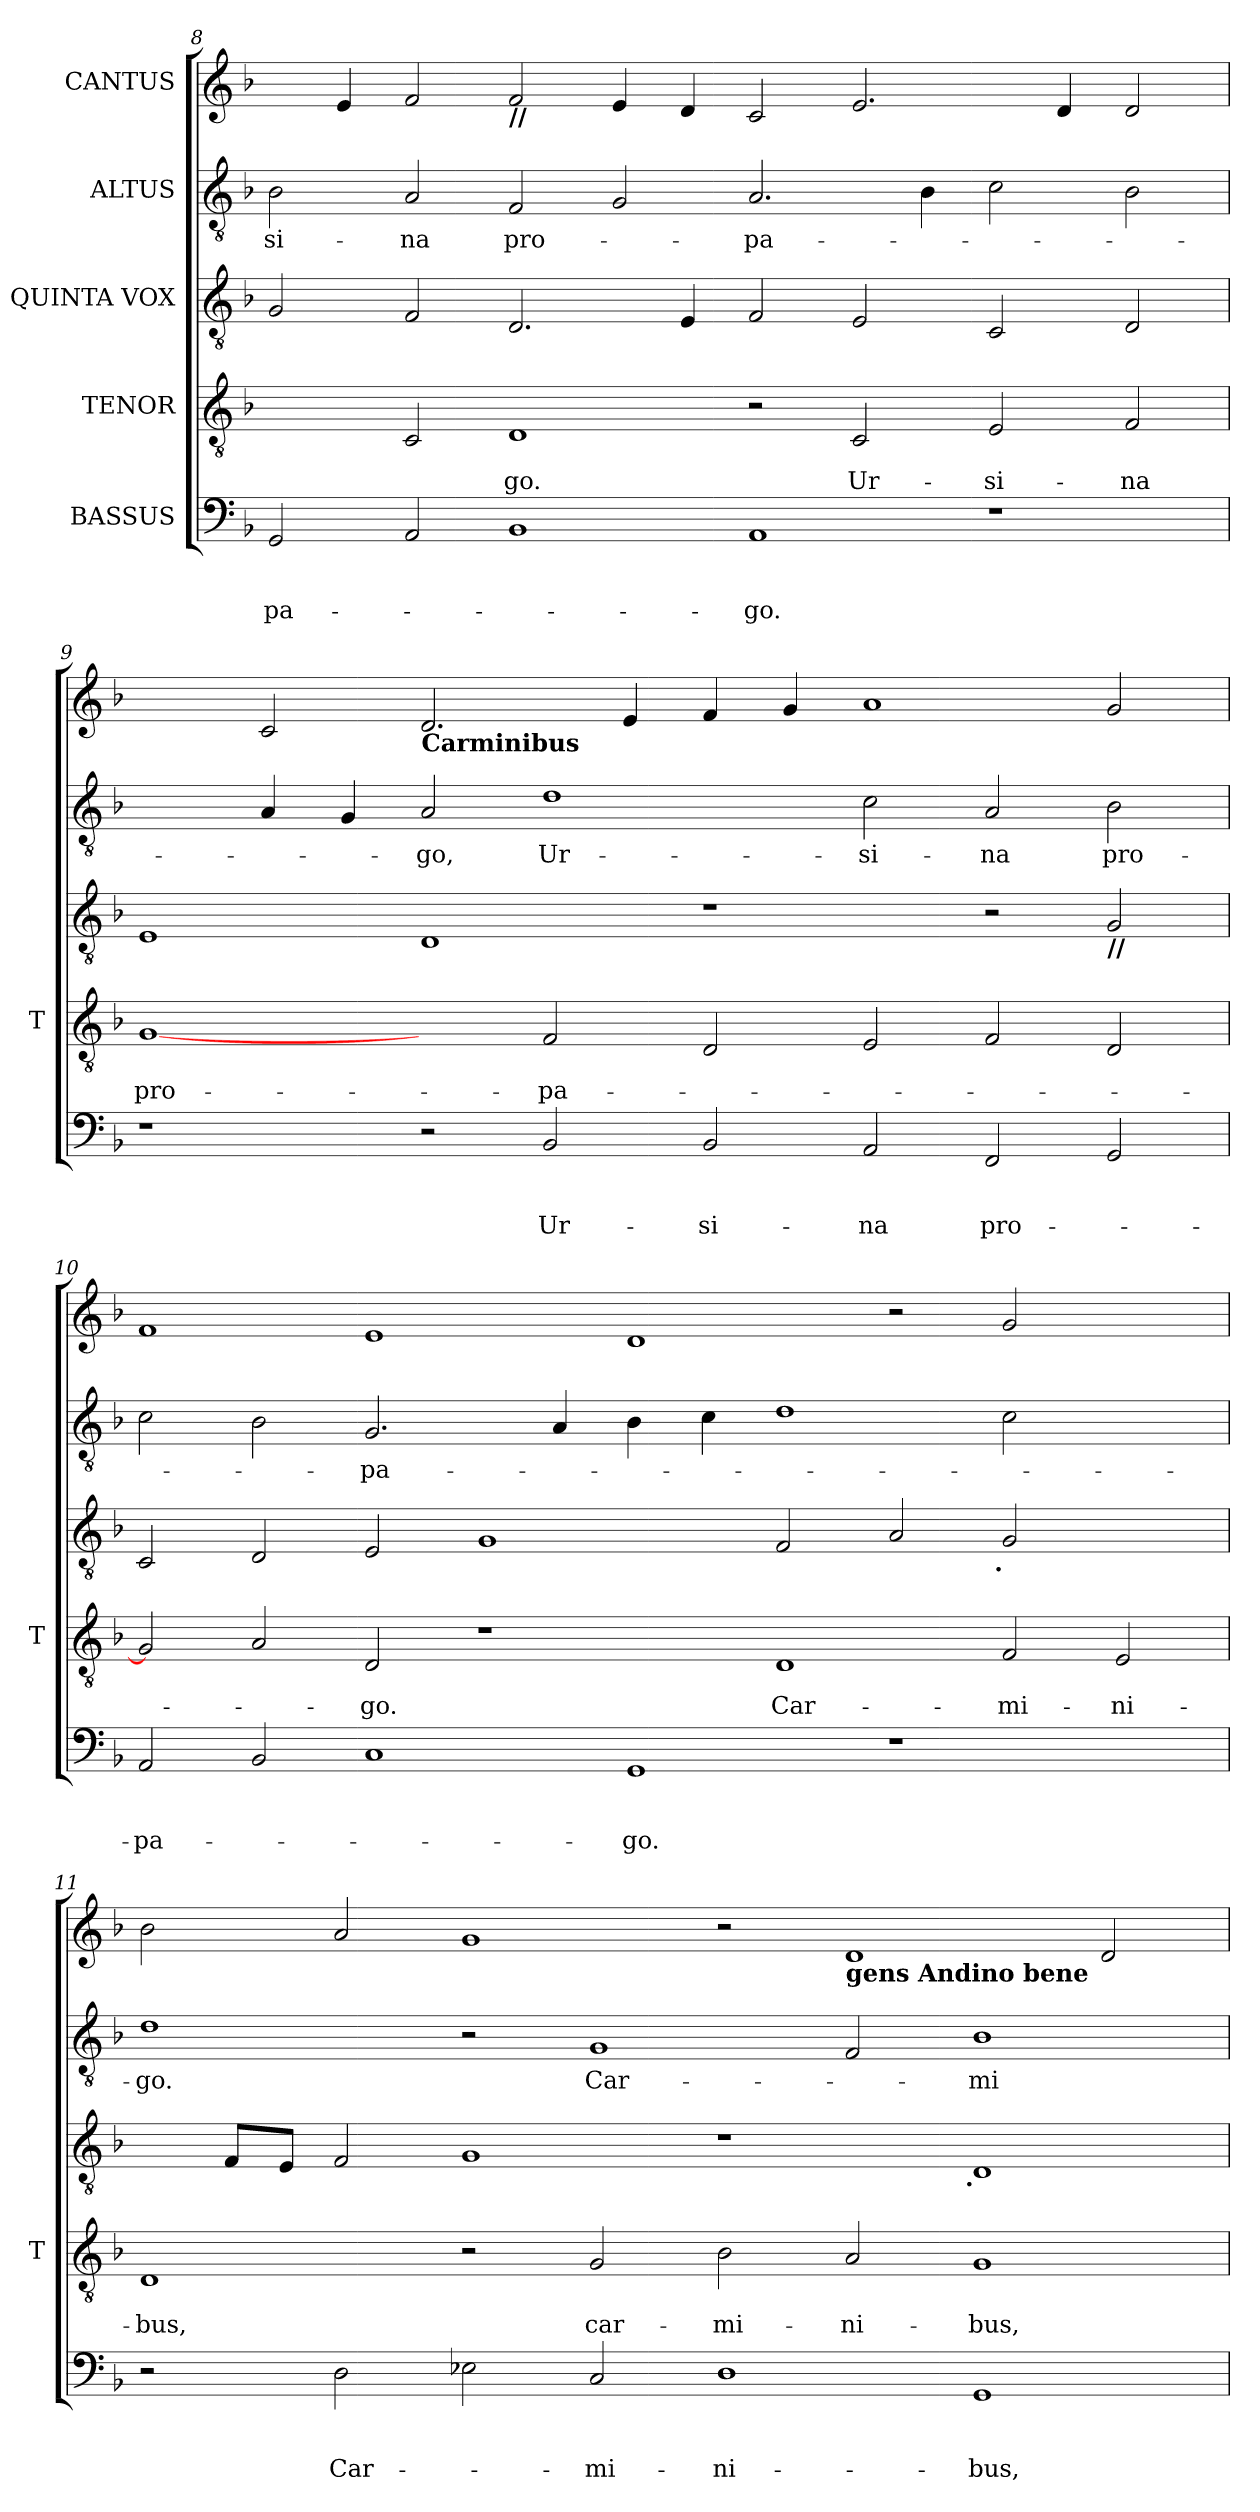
**kern	**text	**text	**text	**kern	**text	**text	**kern	**kern	**text	**kern
*part5	*part5	*part5	*part5	*part4	*part4	*part4	*part3	*part2	*part2	*part1
*staff5	*staff5	*staff5	*staff5	*staff4	*staff4	*staff4	*staff3	*staff2	*staff2	*staff1
*I"BASSUS	*	*	*	*I"TENOR	*	*	*I"QUINTA VOX	*I"ALTUS	*	*I"CANTUS
*	*	*	*	*I'T	*	*	*	*	*	*
*clefF4	*	*	*	*clefGv2	*	*	*clefGv2	*clefGv2	*	*clefG2
*k[b-]	*	*	*	*k[b-]	*	*	*k[b-]	*k[b-]	*	*k[b-]
*F:	*	*	*	*F:	*	*	*F:	*F:	*	*F:
=8	=8	=8	=8	=8	=8	=8	=8	=8	=8	=8
2GG/	.	.	-pa-	2D/yy	.	.	2G/	2B-\	-si-	4d/yy
.	.	.	.	.	.	.	.	.	.	4e/
2AA/	.	.	.	2C/	.	.	2F/	2A/	-na	2f/
!	!	!	!	!	!	!	!	!	!	!LO:TX:b:B:t=//
1BB-	.	.	.	1D	.	-go.	2.D/	2F/	pro-	2f/
.	.	.	.	.	.	.	.	2G/	.	4e/
.	.	.	.	.	.	.	4E/	.	.	4d/
1AA	.	.	-go.	2r	.	.	2F/	2.A/	-pa-	2c/
.	.	.	.	2C/	.	Ur-	2E/	.	.	2.e/
.	.	.	.	.	.	.	.	4B-\	.	.
1r	.	.	.	2E/	.	-si-	2C/	2c\	.	.
.	.	.	.	.	.	.	.	.	.	4d/
.	.	.	.	2F/	.	-na	2D/	2B-\	.	2d/
!!LO:LB:g=z
=9	=9	=9	=9	=9	=9	=9	=9	=9	=9	=9
1r	.	.	.	[1G	.	pro-	1E	2B-\yy	.	2d/yy
.	.	.	.	.	.	.	.	4A/	.	2c/
.	.	.	.	.	.	.	.	4G/	.	.
!	!	!	!	!	!	!	!	!	!	!LO:TX:b:B:t=Carminibus
2r	.	.	.	2ryy	.	.	1D	2A/	-go,	2.d/
2BB-/	.	.	Ur-	2F/	.	-pa-	.	1d	Ur-	.
.	.	.	.	.	.	.	.	.	.	4e/
2BB-/	.	.	-si-	2D/	.	.	1r	.	.	4f/
.	.	.	.	.	.	.	.	.	.	4g/
2AA/	.	.	-na	2E/	.	.	.	2c\	-si-	1a
2FF/	.	.	pro-	2F/	.	.	2r	2A/	-na	.
!	!	!	!	!	!	!	!LO:TX:b:B:t=//	!	!	!
2GG/	.	.	.	2D/	.	.	2G/	2B-\	pro-	2g/
=10	=10	=10	=10	=10	=10	=10	=10	=10	=10	=10
2AA/	.	.	-pa-	2G]	.	.	2C/	2c\	.	1f
2BB-/	.	.	.	2A/	.	.	2D/	2B-\	.	.
1C	.	.	.	2D/	.	-go.	2E/	2.G/	-pa-	1e
.	.	.	.	1r	.	.	1G	.	.	.
.	.	.	.	.	.	.	.	4A/	.	.
1GG	.	.	-go.	.	.	.	.	4B-\	.	1d
.	.	.	.	.	.	.	.	4c\	.	.
.	.	.	.	1D	.	Car-	2F/	1d	.	.
1r	.	.	.	.	.	.	2A/	.	.	2r
!	!	!	!	!	!	!	!LO:TX:b:B:rj:t=.	!	!	!
.	.	.	.	2F/	.	-mi-	2G/	2c\	.	2g/
2ryy	.	.	.	2E/	.	-ni-	2ryy	2ryy	.	2ryy
!!LO:PB:g=z
=11	=11	=11	=11	=11	=11	=11	=11	=11	=11	=11
2r	.	.	.	1D	.	-bus,	4G/yy	1d	-go.	2b-\
.	.	.	.	.	.	.	8F/L	.	.	.
.	.	.	.	.	.	.	8E/J	.	.	.
2D\	.	.	Car-	.	.	.	2F/	.	.	2a/
2E-X\	.	.	.	2r	.	.	1G	2r	.	1g
2C/	.	.	-mi-	2G/	.	car-	.	1G	Car-	.
1D	.	.	-ni-	2B-\	.	-mi-	1r	.	.	2r
!	!	!	!	!	!	!	!	!	!	!LO:TX:b:B:t=gens Andino bene
.	.	.	.	2A/	.	-ni-	.	2F/	.	1d
!	!	!	!	!	!	!	!LO:TX:b:B:rj:t=.	!	!	!
1GG	.	.	-bus,	1G	.	-bus,	1D	1B-	-mi-	.
.	.	.	.	.	.	.	.	.	.	2d/
=	=	=	=	=	=	=	=	=	=	=
*-	*-	*-	*-	*-	*-	*-	*-	*-	*-	*-
